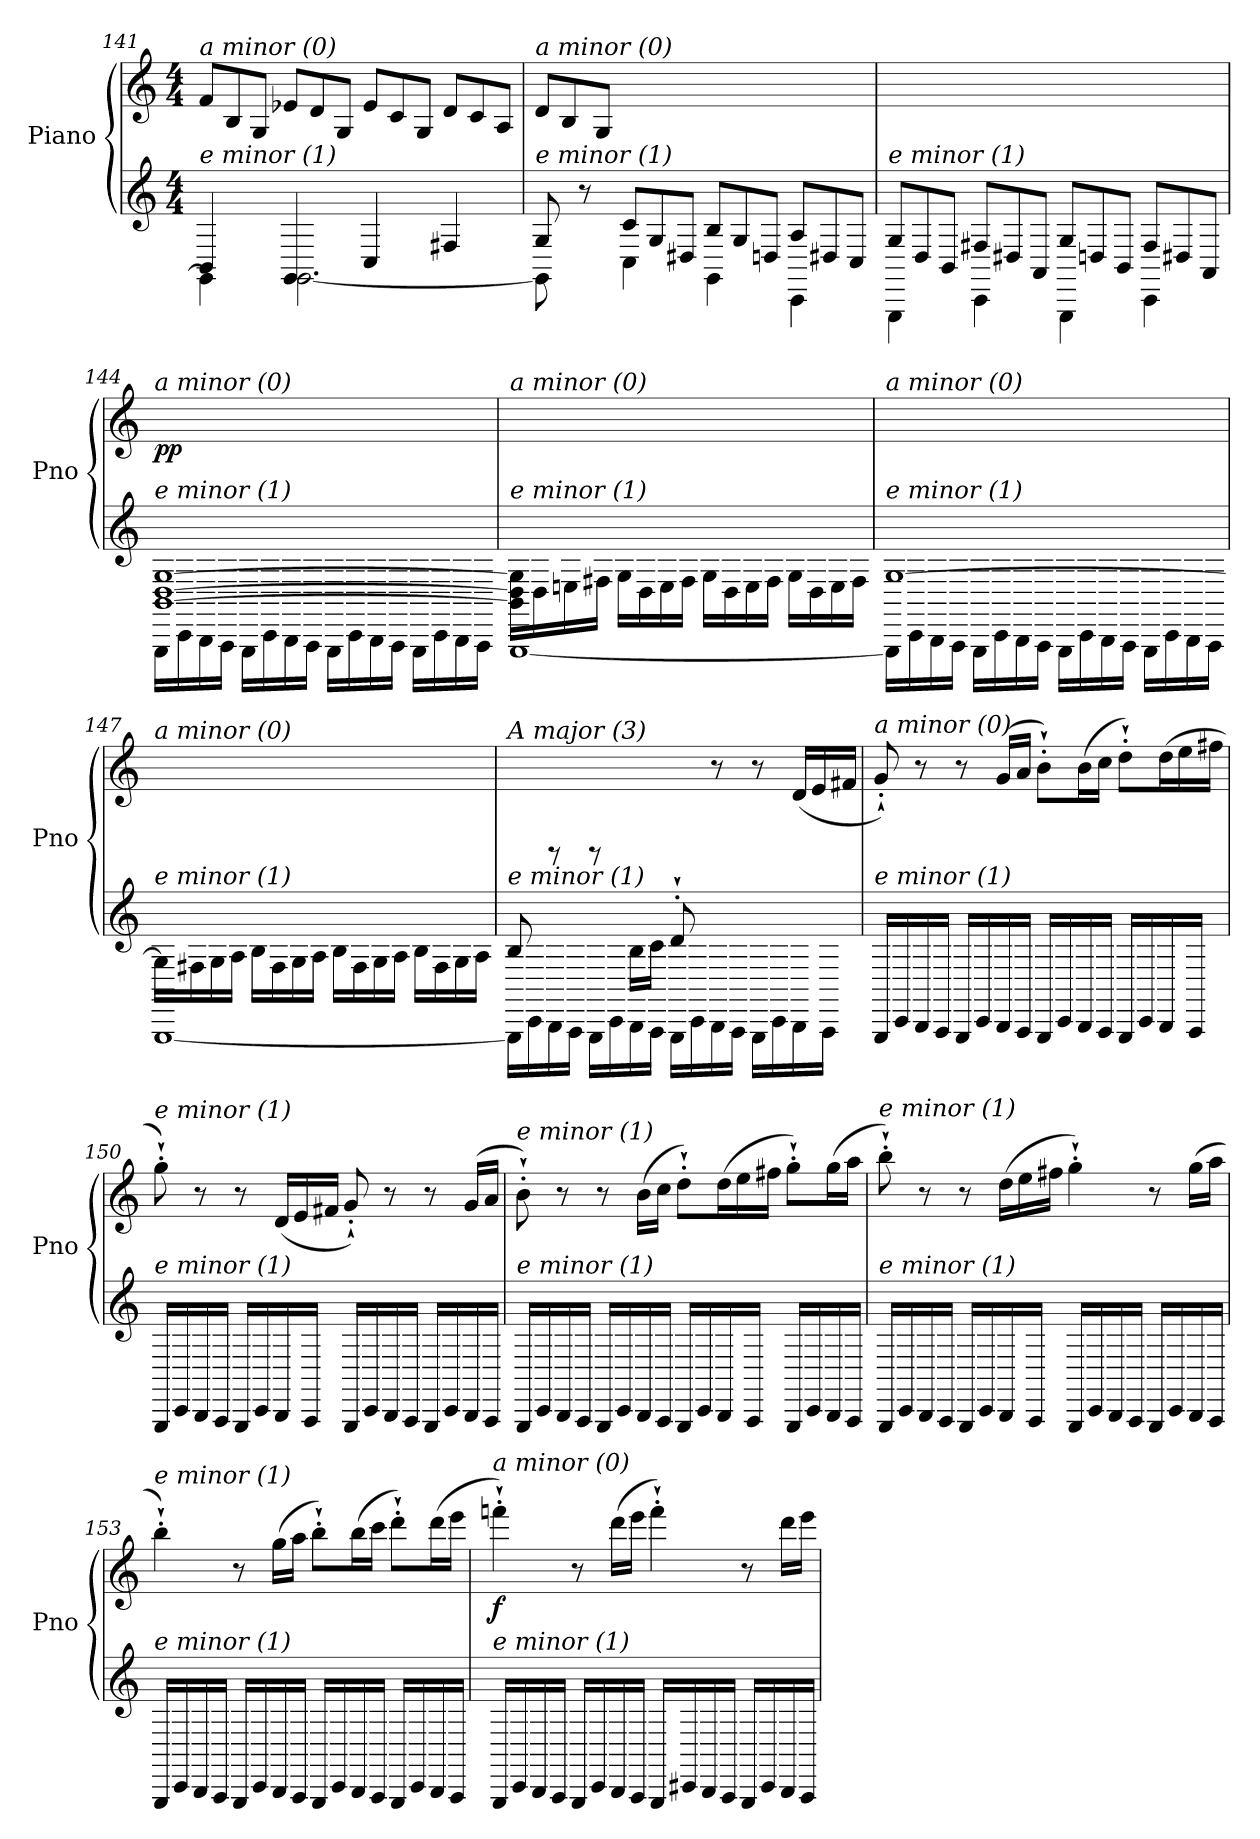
**kern	**kern	**dynam
*part1	*part1	*part1
*staff2	*staff1	*staff1/2
*I"Piano	*	*
*I'Pno	*	*
!!LO:LB:g=z
*clefG2	*clefG2	*
*k[]	*k[]	*
*M4/4	*M4/4	*
=141	=141	=141
*^	*	*
*	*	*Xtuplet	*
!	!	!LO:TX:i:t=a minor (0)	!
!LO:TX:i:t=e minor (1)	!	!	!
4BB/	4GG\]	12f/L	.
.	.	12B/	.
.	.	12G/J	.
4GG/	[2.GG\	12e-X/L	.
.	.	12d/	.
.	.	12G/J	.
4C/	.	12e-/L	.
.	.	12c/	.
.	.	12G/J	.
4F#X/	.	12d/L	.
.	.	12c/	.
.	.	12A/J	.
=142	=142	=142	=142
*	*^	*^	*
*	*	*	*	*^	*
!	!	!	!LO:TX:i:t=a minor (0)	!	!	!
!LO:TX:i:t=e minor (1)	!	!	!	!	!	!
4ryy	8G/	8GG\]	12d/L	8ryy	3ryy	.
.	.	.	12B/	.	.	.
.	8r	2..ryy	.	2..ryy	.	.
.	.	.	12G/J	.	.	.
*Xtuplet	*	*	*	*	*	*
12c/L	4C\	.	2.ryy	.	.	.
!	!	!	!	!	!	!LO:DY:b
12G/	.	.	.	.	3%2ryy	other-dynamics
12D#Xi/J	.	.	.	.	.	.
12B/L	4GG\	.	.	.	.	.
12G/	.	.	.	.	.	.
12D/J	.	.	.	.	.	.
12A/L	4CC\	.	.	.	.	.
12D#Xi/	.	.	.	.	.	.
12C/J	.	.	.	.	.	.
*	*v	*v	*	*	*	*
=143	=143	=143	=143	=143	=143
!	!	!LO:TX:i:t=a minor (0)	!	!	!
!LO:TX:i:t=e minor (1)	!	!	!	!	!
*	*	*v	*v	*v	*
12G/L	4GGG\	1ryy	.
12D/	.	.	.
12BB/J	.	.	.
12F#X/L	4CC\	.	.
12D#Xi/	.	.	.
12AA/J	.	.	.
12G/L	4GGG\	.	.
12D/	.	.	.
12BB/J	.	.	.
12F#/L	4CC\	.	.
12D#Xi/	.	.	.
12AA/J	.	.	.
!!LO:LB:g=z
=144	=144	=144	=144
!	!	!LO:TX:i:t=a minor (0)	!
!LO:TX:i:t=e minor (1)	!	!	!
!	!	!	!LO:DY:b
[1BB [1D [1G	16GGG\LL	1ryy	pp
.	16CC\	.	.
.	16BBB\	.	.
.	16AAA\JJ	.	.
.	16GGG\LL	.	.
.	16CC\	.	.
.	16BBB\	.	.
.	16AAA\JJ	.	.
.	16GGG\LL	.	.
.	16CC\	.	.
.	16BBB\	.	.
.	16AAA\JJ	.	.
.	16GGG\LL	.	.
.	16CC\	.	.
.	16BBB\	.	.
.	16AAA\JJ	.	.
=145	=145	=145	=145
!	!	!LO:TX:i:t=a minor (0)	!
!LO:TX:i:t=e minor (1)	!	!	!
16BB\] 16D\] 16G\]LL	[1GGG	1ryy	.
16D\	.	.	.
16En\	.	.	.
16F#X\JJ	.	.	.
16G\LL	.	.	.
16D\	.	.	.
16E\	.	.	.
16F#\JJ	.	.	.
16G\LL	.	.	.
16D\	.	.	.
16E\	.	.	.
16F#\JJ	.	.	.
16G\LL	.	.	.
16D\	.	.	.
16E\	.	.	.
16F#\JJ	.	.	.
!!LO:PB:g=z
=146	=146	=146	=146
!	!	!LO:TX:i:t=a minor (0)	!
!LO:TX:i:t=e minor (1)	!	!	!
[1G	16GGG\LL]	1ryy	.
.	16CC\	.	.
.	16BBB\	.	.
.	16AAA\JJ	.	.
.	16GGG\LL	.	.
.	16CC\	.	.
.	16BBB\	.	.
.	16AAA\JJ	.	.
.	16GGG\LL	.	.
.	16CC\	.	.
.	16BBB\	.	.
.	16AAA\JJ	.	.
.	16GGG\LL	.	.
.	16CC\	.	.
.	16BBB\	.	.
.	16AAA\JJ	.	.
=147	=147	=147	=147
!	!	!LO:TX:i:t=a minor (0)	!
!LO:TX:i:t=e minor (1)	!	!	!
16G\LL]	[1GGG	1ryy	.
16F#X\	.	.	.
16G\	.	.	.
16A\JJ	.	.	.
16B\LL	.	.	.
16F#\	.	.	.
16G\	.	.	.
16A\JJ	.	.	.
16B\LL	.	.	.
16F#\	.	.	.
16G\	.	.	.
16A\JJ	.	.	.
16B\LL	.	.	.
16F#\	.	.	.
16G\	.	.	.
16A\JJ	.	.	.
!!LO:LB:g=z
=148	=148	=148	=148
!	!	!LO:TX:i:t=A major (3)	!
!LO:TX:i:t=e minor (1)	!	!	!
!	!	!	!LO:DY:b
8B/	16GGG\LL]	8ryy	other-dynamics
.	16CC\	.	.
4ryy	16BBB\	8rGG	.
.	16AAA\JJ	.	.
.	16GGG\LL	8rGG	.
.	16CC\	.	.
16B\LL	16BBB\	4ryy	.
16c\JJ	16AAA\JJ	.	.
8d`'/	16GGG\LL	.	.
.	16CC\	.	.
4.ryy	16BBB\	8r	.
.	16AAA\JJ	.	.
.	16GGG\LL	8r	.
.	16CC\	.	.
.	16BBB\	(24d/LL	.
.	.	24e/	.
.	16AAA\JJ	.	.
.	.	24f#X/JJ	.
*v	*v	*	*
=149	=149	=149
!	!LO:TX:i:t=a minor (0)	!
!LO:TX:i:t=e minor (1)	!	!
16GGG/LL	8g`'/)	.
16CC/	.	.
16BBB/	8r	.
16AAA/JJ	.	.
16GGG/LL	8r	.
16CC/	.	.
16BBB/	(16g/LL	.
16AAA/JJ	16a/JJ	.
16GGG/LL	8b`'\L)	.
16CC/	.	.
16BBB/	(16b\L	.
16AAA/JJ	16cc\JJ	.
16GGG/LL	8dd`'\L)	.
16CC/	.	.
16BBB/	(24dd\L	.
.	24ee\	.
16AAA/JJ	.	.
.	24ff#X\JJ	.
!!LO:LB:g=z
=150	=150	=150
!	!LO:TX:i:t=e minor (1)	!
!LO:TX:i:t=e minor (1)	!	!
!	!	!LO:DY:b
16GGG/LL	8gg`'\)	other-dynamics
16CC/	.	.
16BBB/	8r	.
16AAA/JJ	.	.
16GGG/LL	8r	.
16CC/	.	.
16BBB/	(24d/LL	.
.	24e/	.
16AAA/JJ	.	.
.	24f#X/JJ	.
16GGG/LL	8g`'/)	.
16CC/	.	.
16BBB/	8r	.
16AAA/JJ	.	.
16GGG/LL	8r	.
16CC/	.	.
16BBB/	(16g/LL	.
16AAA/JJ	16a/JJ	.
=151	=151	=151
!	!LO:TX:i:t=e minor (1)	!
!LO:TX:i:t=e minor (1)	!	!
16GGG/LL	8b`'\)	.
16CC/	.	.
16BBB/	8r	.
16AAA/JJ	.	.
16GGG/LL	8r	.
16CC/	.	.
16BBB/	(16b\LL	.
16AAA/JJ	16cc\JJ	.
16GGG/LL	8dd`'\L)	.
16CC/	.	.
16BBB/	(24dd\L	.
.	24ee\	.
16AAA/JJ	.	.
.	24ff#X\JJ	.
16GGG/LL	8gg`'\L)	.
16CC/	.	.
16BBB/	(16gg\L	.
16AAA/JJ	16aa\JJ	.
!!LO:LB:g=z
=152	=152	=152
!	!LO:TX:i:t=e minor (1)	!
!LO:TX:i:t=e minor (1)	!	!
16GGG/LL	8bb`'\)	.
16CC/	.	.
16BBB/	8r	.
16AAA/JJ	.	.
16GGG/LL	8r	.
16CC/	.	.
16BBB/	(24dd\LL	.
.	24ee\	.
16AAA/JJ	.	.
.	24ff#X\JJ	.
16GGG/LL	4gg`'\)	.
16CC/	.	.
16BBB/	.	.
16AAA/JJ	.	.
16GGG/LL	8r	.
16CC/	.	.
16BBB/	(16gg\LL	.
16AAA/JJ	16aa\JJ	.
=153	=153	=153
!	!LO:TX:i:t=e minor (1)	!
!LO:TX:i:t=e minor (1)	!	!
!	!	!LO:DY:b
16GGG/LL	4bb`'\)	other-dynamics
16CC/	.	.
16BBB/	.	.
16AAA/JJ	.	.
16GGG/LL	8r	.
16CC/	.	.
16BBB/	(16gg\LL	.
16AAA/JJ	16aa\JJ	.
16GGG/LL	8bb`'\L)	.
16CC/	.	.
16BBB/	(16bb\L	.
16AAA/JJ	16ccc\JJ	.
16GGG/LL	8ddd`'\L)	.
16CC/	.	.
16BBB/	(16ddd\L	.
16AAA/JJ	16eee\JJ	.
!!LO:LB:g=z
=154	=154	=154
!	!LO:TX:i:t=a minor (0)	!
!LO:TX:i:t=e minor (1)	!	!
!	!	!LO:DY:b
16GGG/LL	4fffn`'\)	f
16CC/	.	.
16BBB/	.	.
16AAA/JJ	.	.
16GGG/LL	8r	.
16CC/	.	.
16BBB/	(16ddd\LL	.
16AAA/JJ	16eee\JJ	.
16GGG/LL	4fff`'\)	.
16CC#X/	.	.
16BBB/	.	.
16AAA/JJ	.	.
16GGG/LL	8r	.
16CC#/	.	.
16BBB/	16ddd\LL	.
16AAA/JJ	16eee\JJ	.
=	=	=
*-	*-	*-
